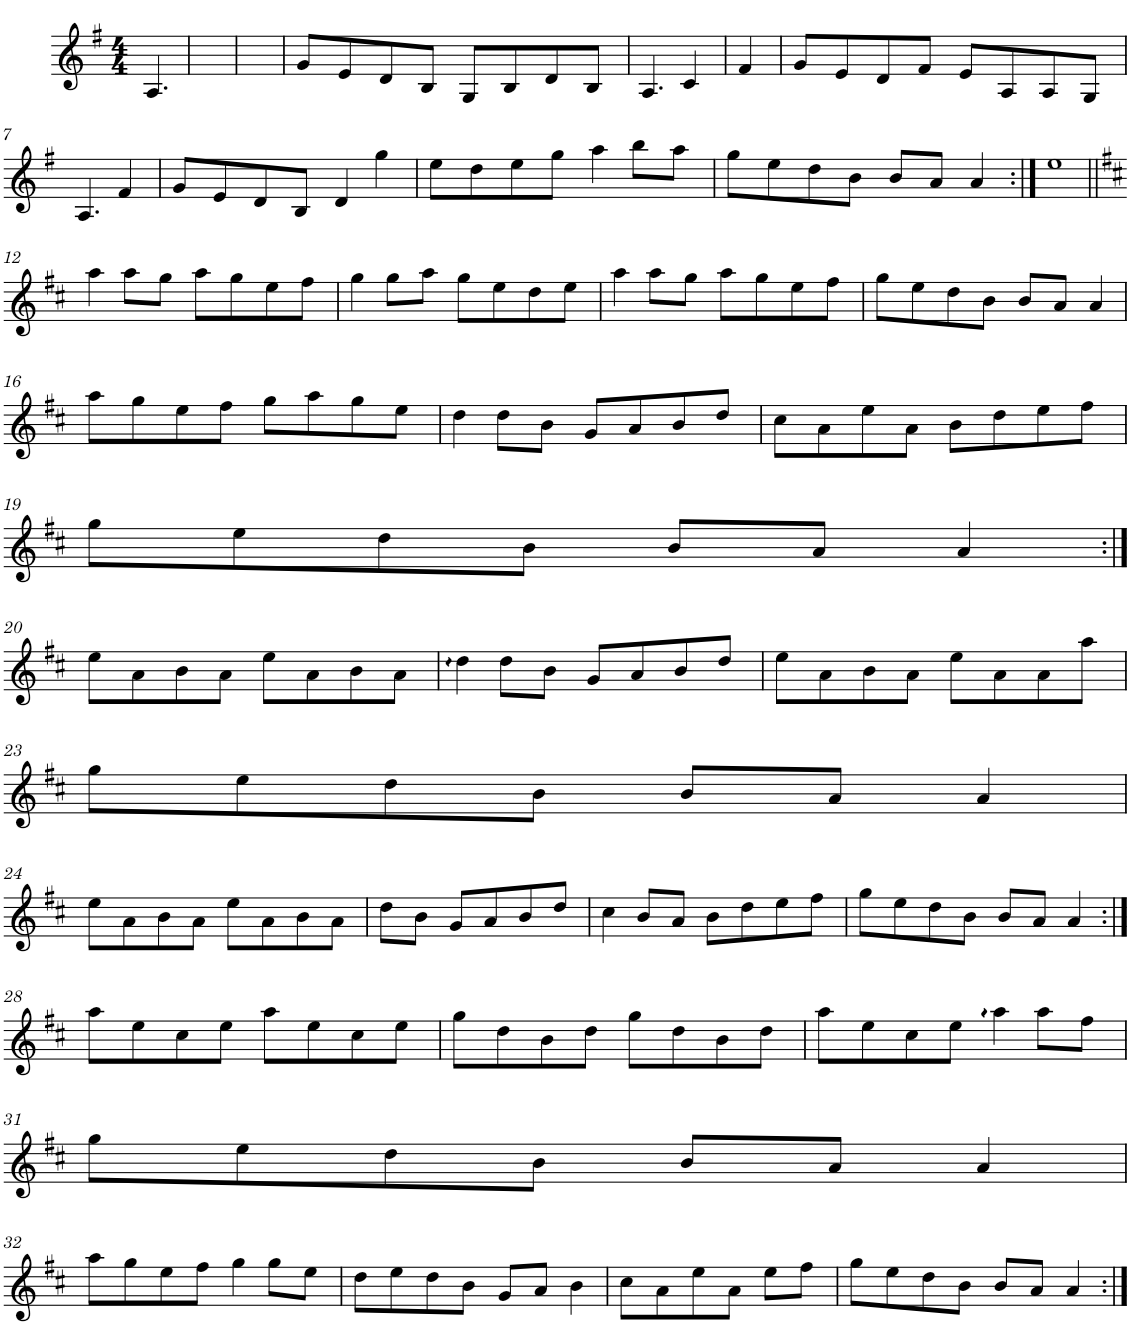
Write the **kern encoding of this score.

**kern
*part1
*staff1
*I"Voice
*I'V
*clefG2
*k[f#]
*M4/4
=
4.A/
=1
1ryy
=2
1ryy
=3
8g/L
8e/
8d/
8B/J
8G/L
8B/
8d/
8B/J
=4
4.A/
4c/
=5
4f#/
=6
8g/L
8e/
8d/
8f#/J
8e/L
8A/
8A/
8G/J
!!LO:LB:g=z
=7
4.A/
4f#/
=8
8g/L
8e/
8d/
8B/J
4d/
4gg\
=9
8ee\L
8dd\
8ee\
8gg\J
4aa\
8bb\L
8aa\J
=10
8gg\L
8ee\
8dd\
8b\J
8b/L
8a/J
4a/
=11:|!
1ee
!!LO:LB:g=z
=12||
*k[f#c#]
4aa\
8aa\L
8gg\J
8aa\L
8gg\
8ee\
8ff#\J
=13
4gg\
8gg\L
8aa\J
8gg\L
8ee\
8dd\
8ee\J
=14
4aa\
8aa\L
8gg\J
8aa\L
8gg\
8ee\
8ff#\J
=15
8gg\L
8ee\
8dd\
8b\J
8b/L
8a/J
4a/
!!LO:LB:g=z
=16
8aa\L
8gg\
8ee\
8ff#\J
8gg\L
8aa\
8gg\
8ee\J
=17
4dd\
8dd\L
8b\J
8g/L
8a/
8b/
8dd/J
=18
8cc#\L
8a\
8ee\
8a\J
8b\L
8dd\
8ee\
8ff#\J
!!LO:LB:g=z
=19
8gg\L
8ee\
8dd\
8b\J
8b/L
8a/J
4a/
!!LO:LB:g=z
=20:|!
8ee\L
8a\
8b\
8a\J
8ee\L
8a\
8b\
8a\J
=21
4dd::\
8dd\L
8b\J
8g/L
8a/
8b/
8dd/J
=22
8ee\L
8a\
8b\
8a\J
8ee\L
8a\
8a\
8aa\J
!!LO:LB:g=z
=23
8gg\L
8ee\
8dd\
8b\J
8b/L
8a/J
4a/
!!LO:LB:g=z
=24
8ee\L
8a\
8b\
8a\J
8ee\L
8a\
8b\
8a\J
=25
8dd\L
8b\J
8g/L
8a/
8b/
8dd/J
=26
4cc#\
8b/L
8a/J
8b\L
8dd\
8ee\
8ff#\J
=27
8gg\L
8ee\
8dd\
8b\J
8b/L
8a/J
4a/
!!LO:LB:g=z
=28:|!
8aa\L
8ee\
8cc#\
8ee\J
8aa\L
8ee\
8cc#\
8ee\J
=29
8gg\L
8dd\
8b\
8dd\J
8gg\L
8dd\
8b\
8dd\J
=30
8aa\L
8ee\
8cc#\
8ee\J
4aa::\
8aa\L
8ff#\J
!!LO:LB:g=z
=31
8gg\L
8ee\
8dd\
8b\J
8b/L
8a/J
4a/
!!LO:LB:g=z
=32
8aa\L
8gg\
8ee\
8ff#\J
4gg\
8gg\L
8ee\J
=33
8dd\L
8ee\
8dd\
8b\J
8g/L
8a/J
4b\
=34
8cc#\L
8a\
8ee\
8a\J
8ee\L
8ff#\J
=35
8gg\L
8ee\
8dd\
8b\J
8b/L
8a/J
4a/
=:|!
*-
